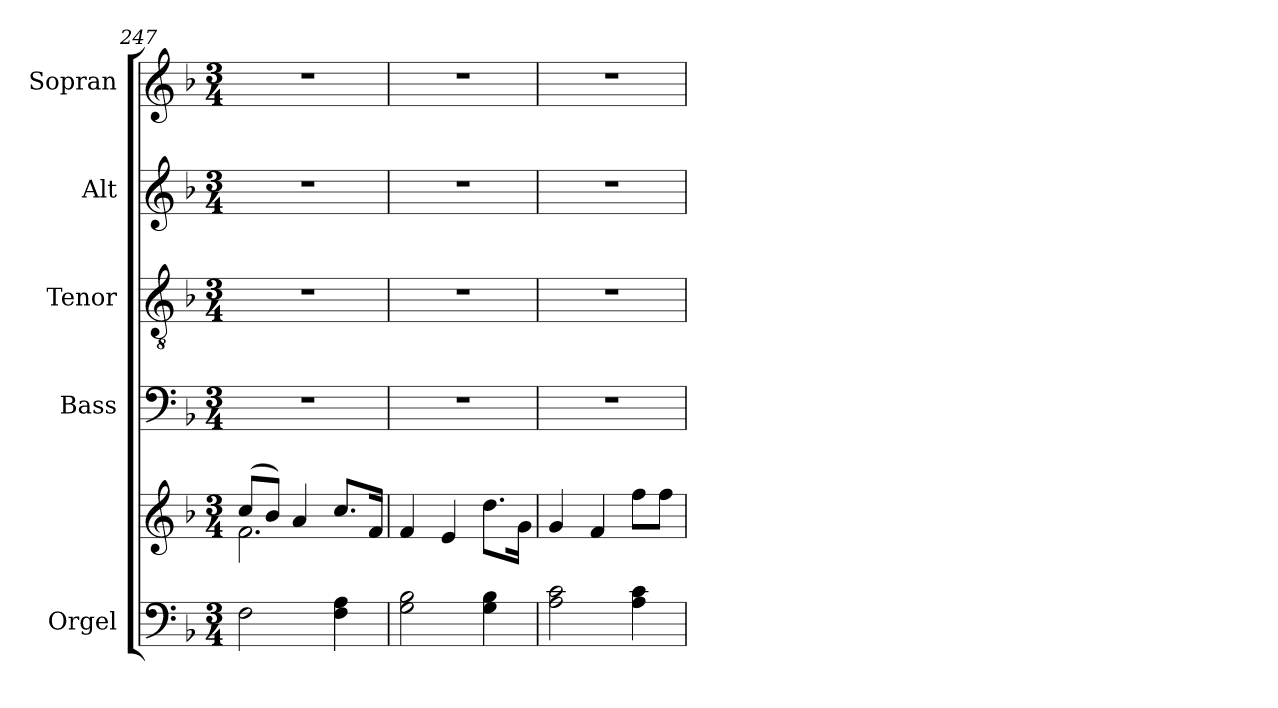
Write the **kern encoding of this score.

**kern	**kern	**kern	**kern	**kern	**kern
*part5	*part5	*part4	*part3	*part2	*part1
*staff6	*staff5	*staff4	*staff3	*staff2	*staff1
*I"Orgel	*	*I"Bass	*I"Tenor	*I"Alt	*I"Sopran
*I'Org.	*	*I'B.	*I'T.	*I'A.	*I'S.
*clefF4	*clefG2	*clefF4	*clefGv2	*clefG2	*clefG2
*k[b-]	*k[b-]	*k[b-]	*k[b-]	*k[b-]	*k[b-]
*F:	*F:	*F:	*F:	*F:	*F:
*M3/4	*M3/4	*M3/4	*M3/4	*M3/4	*M3/4
=247	=247	=247	=247	=247	=247
*	*^	*	*	*	*
2F\	(>8cc/L	2.f\	2.r	2.r	2.r	2.r
.	8b-/J)	.	.	.	.	.
.	4a/	.	.	.	.	.
4F\ 4A\	8.cc/L	.	.	.	.	.
.	16f/Jk	.	.	.	.	.
*	*v	*v	*	*	*	*
=248	=248	=248	=248	=248	=248
2G\ 2B-\	4f/	2.r	2.r	2.r	2.r
.	4e/	.	.	.	.
4G\ 4B-\	8.dd\L	.	.	.	.
.	16g\Jk	.	.	.	.
=249	=249	=249	=249	=249	=249
2A\ 2c\	4g/	2.r	2.r	2.r	2.r
.	4f/	.	.	.	.
4A\ 4c\	8ff\L	.	.	.	.
.	8ff\J	.	.	.	.
=	=	=	=	=	=
*-	*-	*-	*-	*-	*-
